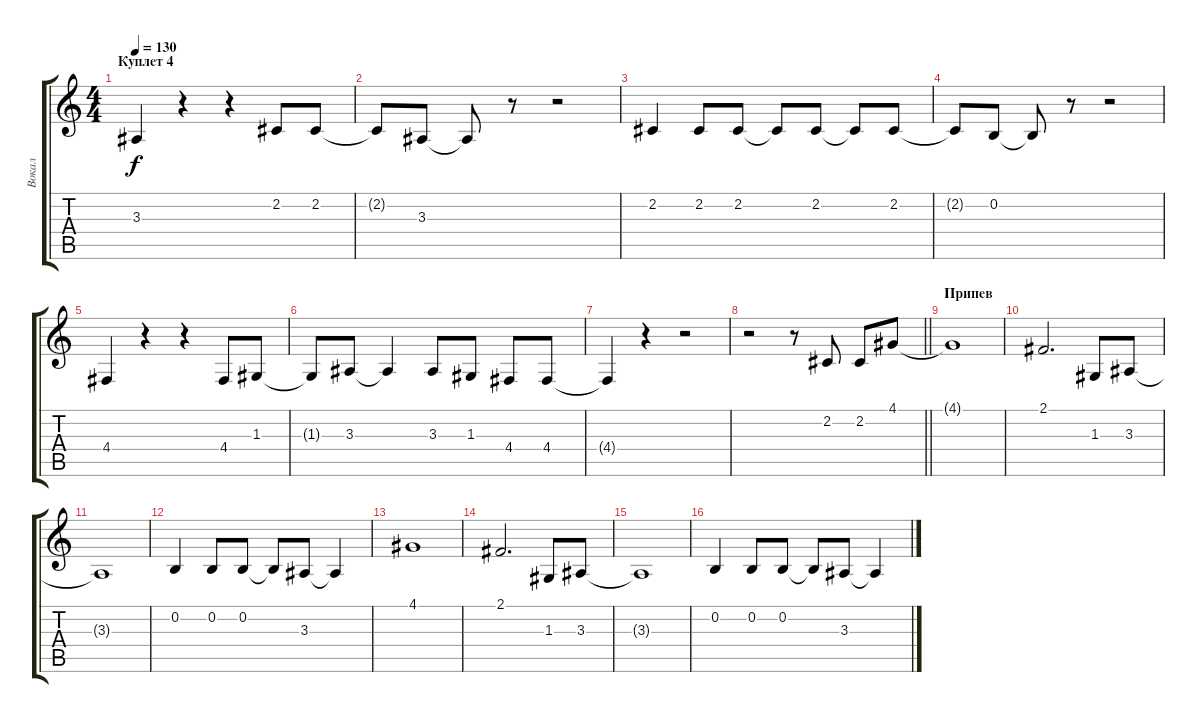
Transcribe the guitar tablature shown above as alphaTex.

\track ("Вокал" "Вокал") {instrument clarinet}
\staff {score tabs}
\tuning (E4 B3 G3 D3 A2 E2) {hide}
\ts (4 4)
\section ("" "Куплет 4")
\tempo 130
\clef g2
\ks c
3.3.4{dy f} r.4 r.4 2.2.8 2.2.8 |
2.2{t}.8 3.3.8 3.3{t}.8 r.8 r.2 |
2.2.4 2.2.8 2.2.8 2.2{t}.8 2.2.8 2.2{t}.8 2.2.8 |
2.2{t}.8 0.2.8 0.2{t}.8 r.8 r.2 |
4.4.4 r.4 r.4 4.4.8 1.3.8 |
1.3{t}.8 3.3.8 3.3{t}.4 3.3.8 1.3.8 4.4.8 4.4.8 |
4.4{t}.4 r.4 r.2 |
\barLineRight lightlight
r.2 r.8 2.2.8 2.2.8 4.1.8 |
\section ("" "Припев")
4.1{t}.1 |
2.1.2{d} 1.3.8 3.3.8 |
3.3{t}.1 |
0.2.4 0.2.8 0.2.8 0.2{t}.8 3.3.8 3.3{t}.4 |
4.1.1 |
2.1.2{d} 1.3.8 3.3.8 |
3.3{t}.1 |
0.2.4 0.2.8 0.2.8 0.2{t}.8 3.3.8 3.3{t}.4
